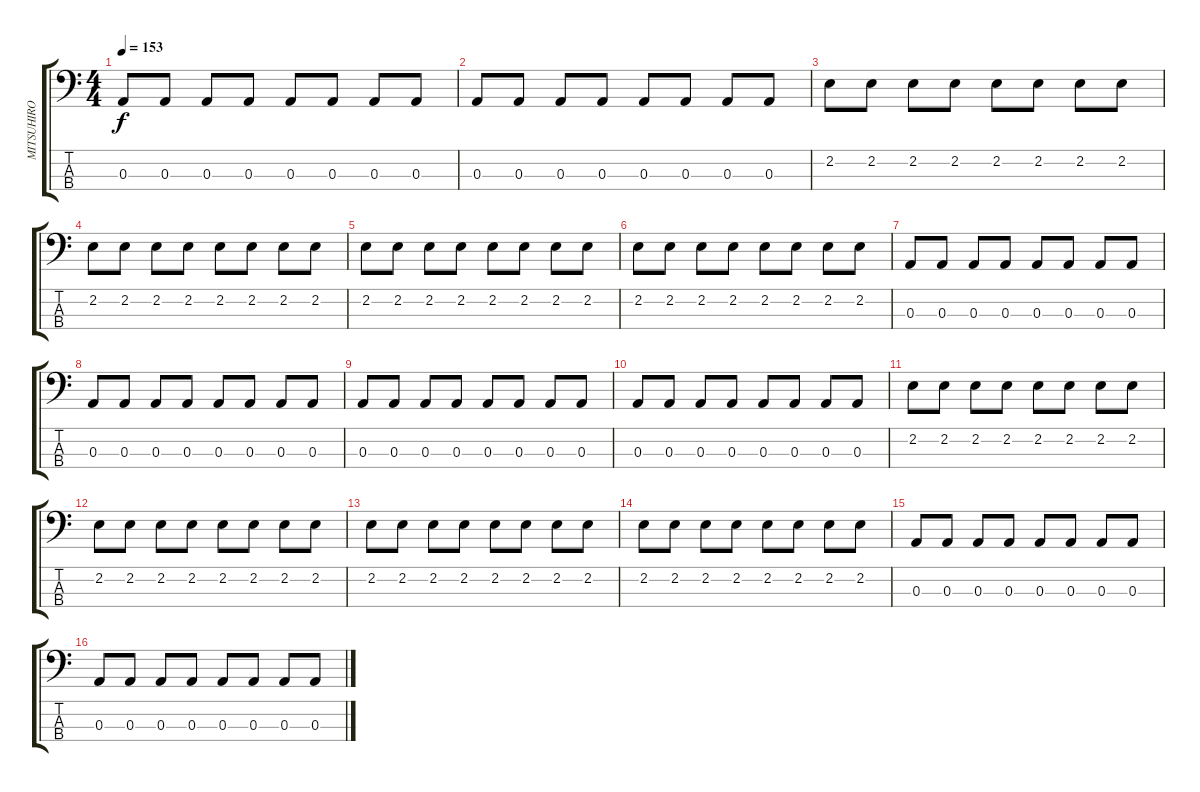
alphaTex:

\track ("MITSUHIRO" "MITSUHIRO") {instrument electricbassfinger}
\staff {score tabs}
\tuning (G2 D2 A1 E1) {hide}
\ts (4 4)
\tempo 153
\clef f4
\ks c
0.3.8{dy f} 0.3.8 0.3.8 0.3.8 0.3.8 0.3.8 0.3.8 0.3.8 |
0.3.8 0.3.8 0.3.8 0.3.8 0.3.8 0.3.8 0.3.8 0.3.8 |
2.2.8 2.2.8 2.2.8 2.2.8 2.2.8 2.2.8 2.2.8 2.2.8 |
2.2.8 2.2.8 2.2.8 2.2.8 2.2.8 2.2.8 2.2.8 2.2.8 |
2.2.8 2.2.8 2.2.8 2.2.8 2.2.8 2.2.8 2.2.8 2.2.8 |
2.2.8 2.2.8 2.2.8 2.2.8 2.2.8 2.2.8 2.2.8 2.2.8 |
0.3.8 0.3.8 0.3.8 0.3.8 0.3.8 0.3.8 0.3.8 0.3.8 |
0.3.8 0.3.8 0.3.8 0.3.8 0.3.8 0.3.8 0.3.8 0.3.8 |
0.3.8 0.3.8 0.3.8 0.3.8 0.3.8 0.3.8 0.3.8 0.3.8 |
0.3.8 0.3.8 0.3.8 0.3.8 0.3.8 0.3.8 0.3.8 0.3.8 |
2.2.8 2.2.8 2.2.8 2.2.8 2.2.8 2.2.8 2.2.8 2.2.8 |
2.2.8 2.2.8 2.2.8 2.2.8 2.2.8 2.2.8 2.2.8 2.2.8 |
2.2.8 2.2.8 2.2.8 2.2.8 2.2.8 2.2.8 2.2.8 2.2.8 |
2.2.8 2.2.8 2.2.8 2.2.8 2.2.8 2.2.8 2.2.8 2.2.8 |
0.3.8 0.3.8 0.3.8 0.3.8 0.3.8 0.3.8 0.3.8 0.3.8 |
0.3.8 0.3.8 0.3.8 0.3.8 0.3.8 0.3.8 0.3.8 0.3.8
